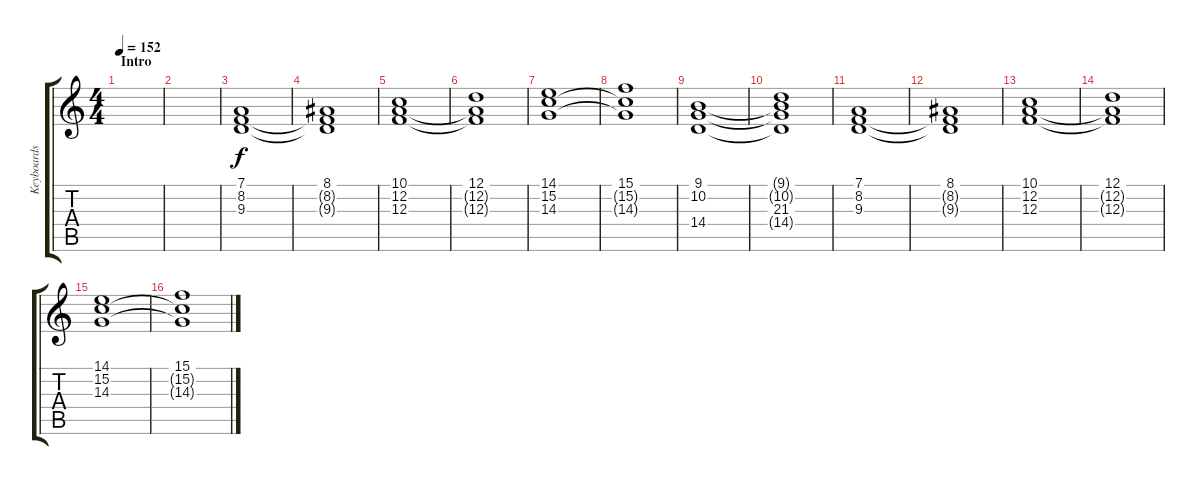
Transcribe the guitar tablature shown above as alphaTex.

\track ("Keyboards" "Keyboards") {instrument stringensemble1}
\staff {score tabs}
\tuning (D4 A3 F3 C3 G2 D2) {hide}
\ts (4 4)
\section ("" "Intro")
\tempo 152
\clef g2
\ks c
|
|
(7.1 8.2 9.3).1 |
(8.1 8.2{t} 9.3{t}).1 |
(10.1 12.2 12.3).1 |
(12.1 12.2{t} 12.3{t}).1 |
(14.1 15.2 14.3).1 |
(15.1 15.2{t} 14.3{t}).1 |
(9.1 10.2 14.4).1 |
(9.1{t} 10.2{t} 21.3 14.4{t}).1 |
(7.1 8.2 9.3).1 |
(8.1 8.2{t} 9.3{t}).1 |
(10.1 12.2 12.3).1 |
(12.1 12.2{t} 12.3{t}).1 |
(14.1 15.2 14.3).1 |
(15.1 15.2{t} 14.3{t}).1
